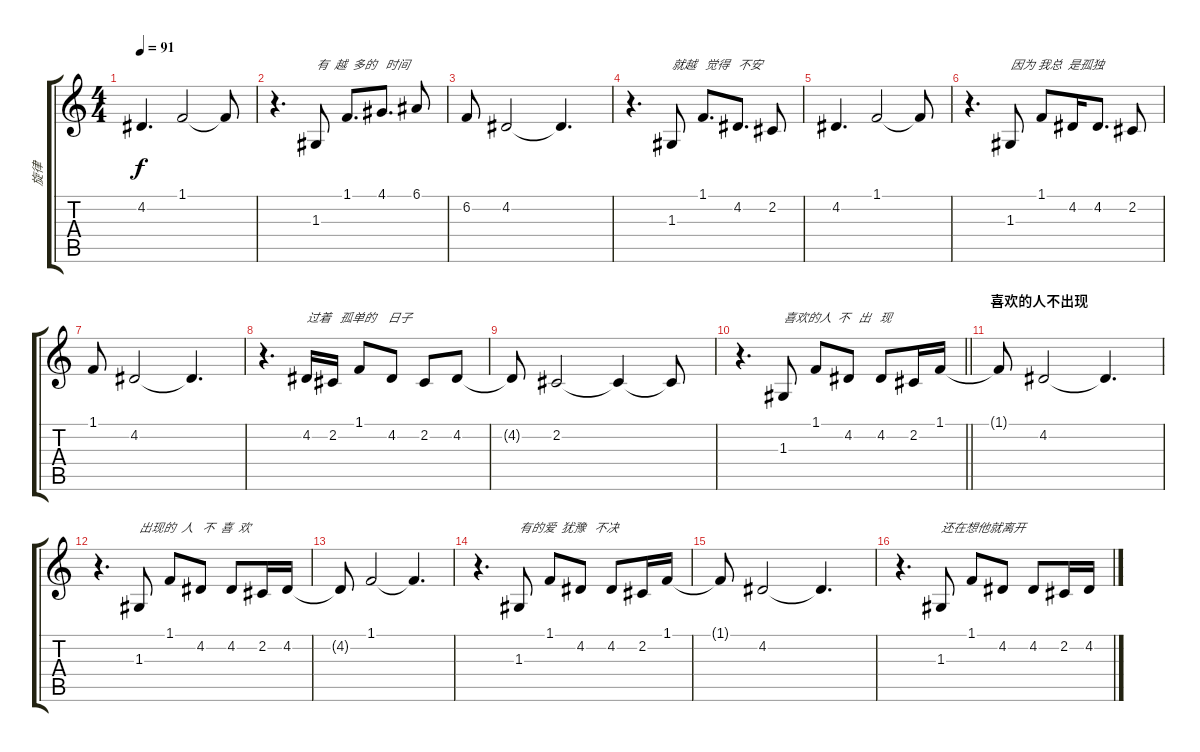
\track ("旋律" "旋律") {instrument voiceoohs}
\staff {score tabs}
\tuning (E4 B3 G3 D3 A2 E2) {hide}
\ts (4 4)
\tempo 91
\clef g2
\ks c
4.2.4{d dy f} 1.1.2 1.1{t}.8 |
r.4{d} 1.3.8{txt "有  越  多的   时间"} 1.1.8{d} 4.1.8{d} 6.1.8 |
6.2.8 4.2.2 4.2{t}.4{d} |
r.4{d} 1.3.8{txt "就越   觉得   不安"} 1.1.8{d} 4.2.8{d} 2.2.8 |
4.2.4{d} 1.1.2 1.1{t}.8 |
r.4{d} 1.3.8{txt "因为 我总  是孤独"} 1.1.8 4.2.16 4.2.8{d} 2.2.8 |
1.1.8 4.2.2 4.2{t}.4{d} |
r.4{d balance 16} 4.2.16{txt "过着   孤单的    日子"} 2.2.16 1.1.8 4.2.8 2.2.8 4.2.8 |
4.2{t}.8 2.2.2 2.2{t}.4 2.2{t}.8 |
\barLineRight lightlight
r.4{d balance 8 instrument voiceoohs} 1.3.8{txt "喜欢的人  不   出   现"} 1.1.8 4.2.8 4.2.8 2.2.16 1.1.16 |
\section ("" "喜欢的人不出现")
1.1{t}.8 4.2.2 4.2{t}.4{d} |
r.4{d} 1.3.8{txt "出现的  人   不  喜  欢"} 1.1.8 4.2.8 4.2.8 2.2.16 4.2.16 |
4.2{t}.8 1.1.2 1.1{t}.4{d} |
r.4{d} 1.3.8{txt "有的爱  犹豫   不决"} 1.1.8 4.2.8 4.2.8 2.2.16 1.1.16 |
1.1{t}.8 4.2.2 4.2{t}.4{d} |
r.4{d} 1.3.8{txt "还在想他就离开"} 1.1.8 4.2.8 4.2.8 2.2.16 4.2.16
